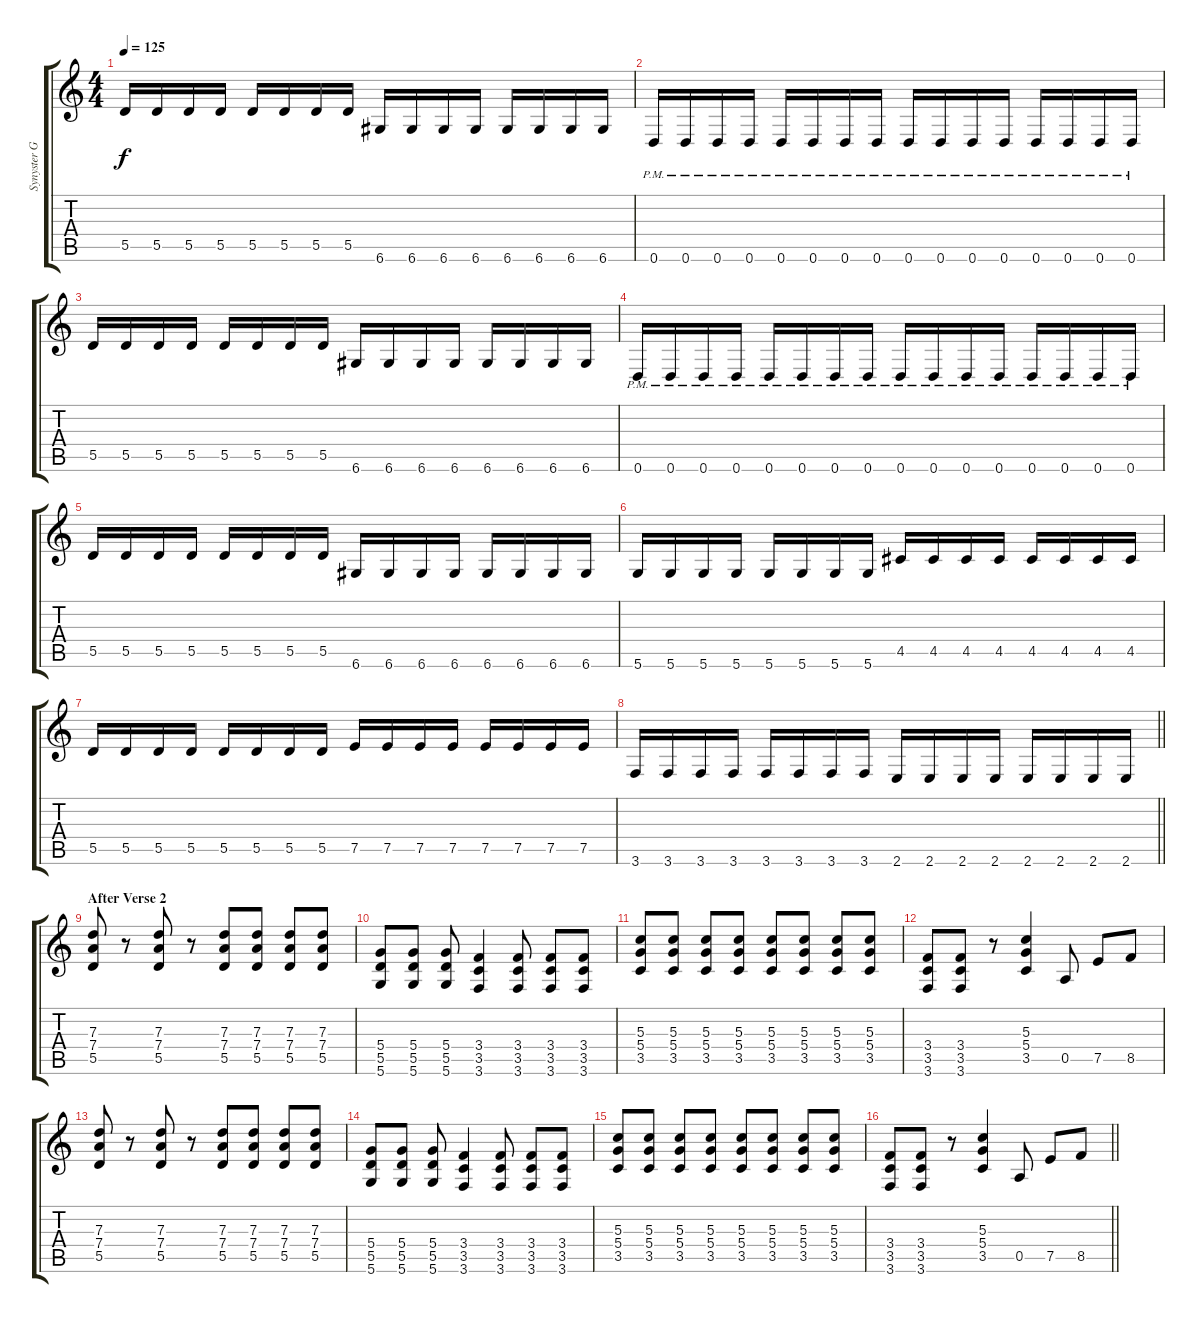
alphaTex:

\track ("Synyster Gates" "Synyster G") {instrument distortionguitar}
\staff {score tabs}
\tuning (E4 B3 G3 D3 A2 D2) {hide}
\ts (4 4)
\tempo 125
\clef g2
\ks c
5.5.16{dy f} 5.5.16 5.5.16 5.5.16 5.5.16 5.5.16 5.5.16 5.5.16 6.6.16 6.6.16 6.6.16 6.6.16 6.6.16 6.6.16 6.6.16 6.6.16 |
0.6{pm}.16 0.6{pm}.16 0.6{pm}.16 0.6{pm}.16 0.6{pm}.16 0.6{pm}.16 0.6{pm}.16 0.6{pm}.16 0.6{pm}.16 0.6{pm}.16 0.6{pm}.16 0.6{pm}.16 0.6{pm}.16 0.6{pm}.16 0.6{pm}.16 0.6{pm}.16 |
5.5.16 5.5.16 5.5.16 5.5.16 5.5.16 5.5.16 5.5.16 5.5.16 6.6.16 6.6.16 6.6.16 6.6.16 6.6.16 6.6.16 6.6.16 6.6.16 |
0.6{pm}.16 0.6{pm}.16 0.6{pm}.16 0.6{pm}.16 0.6{pm}.16 0.6{pm}.16 0.6{pm}.16 0.6{pm}.16 0.6{pm}.16 0.6{pm}.16 0.6{pm}.16 0.6{pm}.16 0.6{pm}.16 0.6{pm}.16 0.6{pm}.16 0.6{pm}.16 |
5.5.16 5.5.16 5.5.16 5.5.16 5.5.16 5.5.16 5.5.16 5.5.16 6.6.16 6.6.16 6.6.16 6.6.16 6.6.16 6.6.16 6.6.16 6.6.16 |
5.6.16 5.6.16 5.6.16 5.6.16 5.6.16 5.6.16 5.6.16 5.6.16 4.5.16 4.5.16 4.5.16 4.5.16 4.5.16 4.5.16 4.5.16 4.5.16 |
5.5.16 5.5.16 5.5.16 5.5.16 5.5.16 5.5.16 5.5.16 5.5.16 7.5.16 7.5.16 7.5.16 7.5.16 7.5.16 7.5.16 7.5.16 7.5.16 |
\barLineRight lightlight
3.6.16 3.6.16 3.6.16 3.6.16 3.6.16 3.6.16 3.6.16 3.6.16 2.6.16 2.6.16 2.6.16 2.6.16 2.6.16 2.6.16 2.6.16 2.6.16 |
\section ("" "After Verse 2")
(7.3 7.4 5.5).8 r.8 (7.3 7.4 5.5).8 r.8 (7.3 7.4 5.5).8 (7.3 7.4 5.5).8 (7.3 7.4 5.5).8 (7.3 7.4 5.5).8 |
(5.4 5.5 5.6).8 (5.4 5.5 5.6).8 (5.4 5.5 5.6).8 (3.4 3.5 3.6).4 (3.4 3.5 3.6).8 (3.4 3.5 3.6).8 (3.4 3.5 3.6).8 |
(5.3 5.4 3.5).8 (5.3 5.4 3.5).8 (5.3 5.4 3.5).8 (5.3 5.4 3.5).8 (5.3 5.4 3.5).8 (5.3 5.4 3.5).8 (5.3 5.4 3.5).8 (5.3 5.4 3.5).8 |
(3.4 3.5 3.6).8 (3.4 3.5 3.6).8 r.8 (5.3 5.4 3.5).4 0.5.8 7.5.8 8.5.8 |
(7.3 7.4 5.5).8 r.8 (7.3 7.4 5.5).8 r.8 (7.3 7.4 5.5).8 (7.3 7.4 5.5).8 (7.3 7.4 5.5).8 (7.3 7.4 5.5).8 |
(5.4 5.5 5.6).8 (5.4 5.5 5.6).8 (5.4 5.5 5.6).8 (3.4 3.5 3.6).4 (3.4 3.5 3.6).8 (3.4 3.5 3.6).8 (3.4 3.5 3.6).8 |
(5.3 5.4 3.5).8 (5.3 5.4 3.5).8 (5.3 5.4 3.5).8 (5.3 5.4 3.5).8 (5.3 5.4 3.5).8 (5.3 5.4 3.5).8 (5.3 5.4 3.5).8 (5.3 5.4 3.5).8 |
\barLineRight lightlight
(3.4 3.5 3.6).8 (3.4 3.5 3.6).8 r.8 (5.3 5.4 3.5).4 0.5.8 7.5.8 8.5.8
